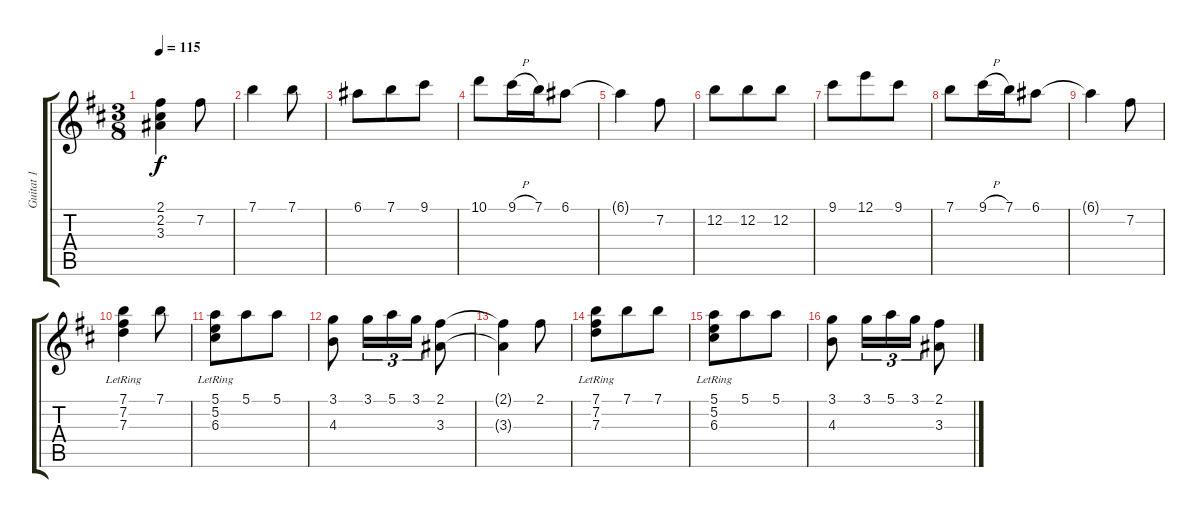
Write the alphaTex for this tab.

\track ("Guitat 1" "Guitat 1") {instrument acousticguitarnylon}
\staff {score tabs}
\tuning (E4 B3 G3 D3 A2 E2) {hide}
\ts (3 8)
\tempo 115
\clef g2
\ks d
(2.1{t} 2.2{t} 3.3{t}).4{dy f} 7.2.8 |
7.1.4 7.1.8 |
6.1.8 7.1.8 9.1.8 |
10.1.8 9.1{h}.16 7.1.16 6.1.8 |
6.1{t}.4 7.2.8 |
12.2.8 12.2.8 12.2.8 |
9.1.8 12.1.8 9.1.8 |
7.1.8 9.1{h}.16 7.1.16 6.1.8 |
6.1{t}.4 7.2.8 |
(7.1 7.2{lr} 7.3{lr}).4 7.1.8 |
(5.1 5.2{lr} 6.3{lr}).8 5.1.8 5.1.8 |
(3.1 4.3).8 3.1.16{tu (3 2)} 5.1.16{tu (3 2)} 3.1.16{tu (3 2)} (2.1 3.3).8 |
(2.1{t} 3.3{t}).4 2.1.8 |
(7.1 7.2{lr} 7.3{lr}).8 7.1.8 7.1.8 |
(5.1 5.2{lr} 6.3{lr}).8 5.1.8 5.1.8 |
(3.1 4.3).8 3.1.16{tu (3 2)} 5.1.16{tu (3 2)} 3.1.16{tu (3 2)} (2.1 3.3).8
